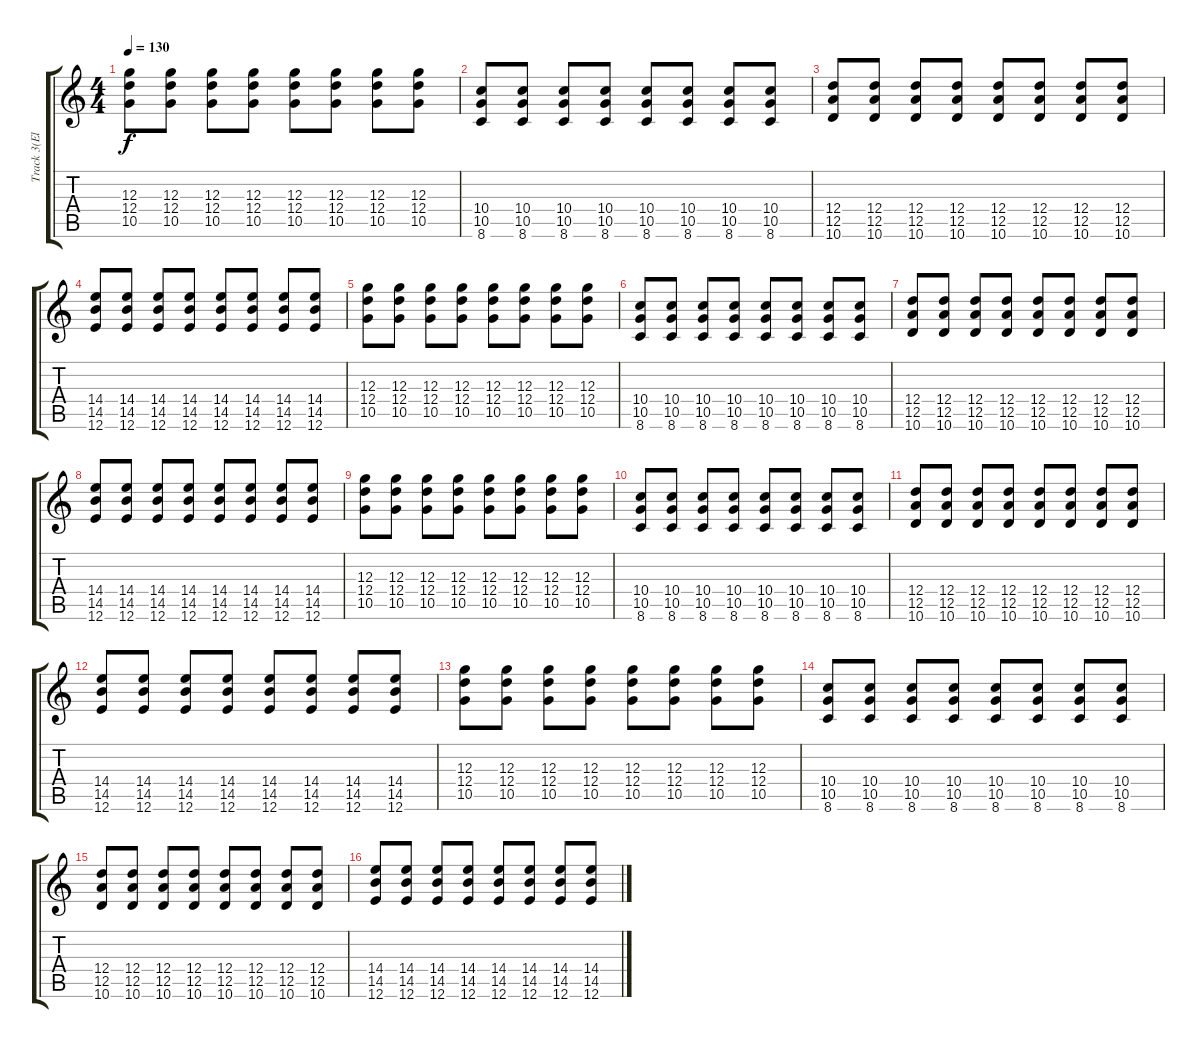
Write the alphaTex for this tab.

\track ("Track 3(Ely Buendia)" "Track 3(El") {instrument overdrivenguitar}
\staff {score tabs}
\tuning (E4 B3 G3 D3 A2 E2) {hide}
\ts (4 4)
\tempo 130
\clef g2
\ks c
(12.3 12.4 10.5).8{dy f} (12.3 12.4 10.5).8 (12.3 12.4 10.5).8 (12.3 12.4 10.5).8 (12.3 12.4 10.5).8 (12.3 12.4 10.5).8 (12.3 12.4 10.5).8 (12.3 12.4 10.5).8 |
(10.4 10.5 8.6).8 (10.4 10.5 8.6).8 (10.4 10.5 8.6).8 (10.4 10.5 8.6).8 (10.4 10.5 8.6).8 (10.4 10.5 8.6).8 (10.4 10.5 8.6).8 (10.4 10.5 8.6).8 |
(12.4 12.5 10.6).8 (12.4 12.5 10.6).8 (12.4 12.5 10.6).8 (12.4 12.5 10.6).8 (12.4 12.5 10.6).8 (12.4 12.5 10.6).8 (12.4 12.5 10.6).8 (12.4 12.5 10.6).8 |
(14.4 14.5 12.6).8 (14.4 14.5 12.6).8 (14.4 14.5 12.6).8 (14.4 14.5 12.6).8 (14.4 14.5 12.6).8 (14.4 14.5 12.6).8 (14.4 14.5 12.6).8 (14.4 14.5 12.6).8 |
(12.3 12.4 10.5).8 (12.3 12.4 10.5).8 (12.3 12.4 10.5).8 (12.3 12.4 10.5).8 (12.3 12.4 10.5).8 (12.3 12.4 10.5).8 (12.3 12.4 10.5).8 (12.3 12.4 10.5).8 |
(10.4 10.5 8.6).8 (10.4 10.5 8.6).8 (10.4 10.5 8.6).8 (10.4 10.5 8.6).8 (10.4 10.5 8.6).8 (10.4 10.5 8.6).8 (10.4 10.5 8.6).8 (10.4 10.5 8.6).8 |
(12.4 12.5 10.6).8 (12.4 12.5 10.6).8 (12.4 12.5 10.6).8 (12.4 12.5 10.6).8 (12.4 12.5 10.6).8 (12.4 12.5 10.6).8 (12.4 12.5 10.6).8 (12.4 12.5 10.6).8 |
(14.4 14.5 12.6).8 (14.4 14.5 12.6).8 (14.4 14.5 12.6).8 (14.4 14.5 12.6).8 (14.4 14.5 12.6).8 (14.4 14.5 12.6).8 (14.4 14.5 12.6).8 (14.4 14.5 12.6).8 |
(12.3 12.4 10.5).8 (12.3 12.4 10.5).8 (12.3 12.4 10.5).8 (12.3 12.4 10.5).8 (12.3 12.4 10.5).8 (12.3 12.4 10.5).8 (12.3 12.4 10.5).8 (12.3 12.4 10.5).8 |
(10.4 10.5 8.6).8 (10.4 10.5 8.6).8 (10.4 10.5 8.6).8 (10.4 10.5 8.6).8 (10.4 10.5 8.6).8 (10.4 10.5 8.6).8 (10.4 10.5 8.6).8 (10.4 10.5 8.6).8 |
(12.4 12.5 10.6).8 (12.4 12.5 10.6).8 (12.4 12.5 10.6).8 (12.4 12.5 10.6).8 (12.4 12.5 10.6).8 (12.4 12.5 10.6).8 (12.4 12.5 10.6).8 (12.4 12.5 10.6).8 |
(14.4 14.5 12.6).8 (14.4 14.5 12.6).8 (14.4 14.5 12.6).8 (14.4 14.5 12.6).8 (14.4 14.5 12.6).8 (14.4 14.5 12.6).8 (14.4 14.5 12.6).8 (14.4 14.5 12.6).8 |
(12.3 12.4 10.5).8 (12.3 12.4 10.5).8 (12.3 12.4 10.5).8 (12.3 12.4 10.5).8 (12.3 12.4 10.5).8 (12.3 12.4 10.5).8 (12.3 12.4 10.5).8 (12.3 12.4 10.5).8 |
(10.4 10.5 8.6).8 (10.4 10.5 8.6).8 (10.4 10.5 8.6).8 (10.4 10.5 8.6).8 (10.4 10.5 8.6).8 (10.4 10.5 8.6).8 (10.4 10.5 8.6).8 (10.4 10.5 8.6).8 |
(12.4 12.5 10.6).8 (12.4 12.5 10.6).8 (12.4 12.5 10.6).8 (12.4 12.5 10.6).8 (12.4 12.5 10.6).8 (12.4 12.5 10.6).8 (12.4 12.5 10.6).8 (12.4 12.5 10.6).8 |
(14.4 14.5 12.6).8 (14.4 14.5 12.6).8 (14.4 14.5 12.6).8 (14.4 14.5 12.6).8 (14.4 14.5 12.6).8 (14.4 14.5 12.6).8 (14.4 14.5 12.6).8 (14.4 14.5 12.6).8
